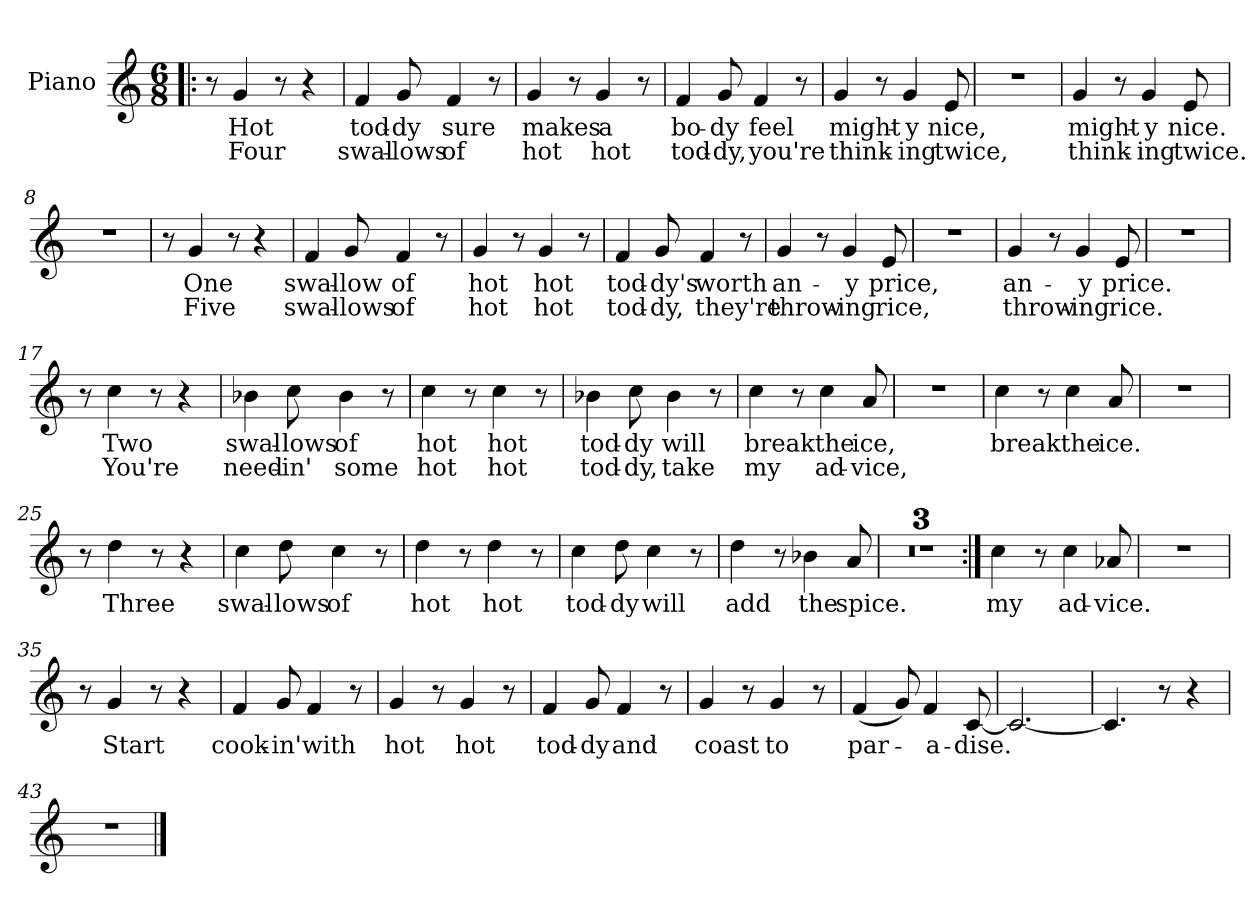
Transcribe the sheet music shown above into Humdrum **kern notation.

**kern	**text	**text
*part1	*part1	*part1
*staff1	*staff1	*staff1
*I"Piano	*	*
*I'Pno	*	*
*clefG2	*	*
*M6/8	*	*
=1!|:	=1!|:	=1!|:
8r	.	.
4g/	Hot	Four
8r	.	.
4r	.	.
=2	=2	=2
4f/	tod-	swal-
8g/	-dy	-lows
4f/	sure	of
8r	.	.
=3	=3	=3
4g/	makes	hot
8r	.	.
4g/	a	hot
8r	.	.
=4	=4	=4
4f/	bo-	tod-
8g/	-dy	-dy,
4f/	feel	you're
8r	.	.
=5	=5	=5
4g/	might-	think-
8r	.	.
4g/	-y	-ing
8e/	nice,	twice,
=6	=6	=6
2.r	.	.
!!LO:LB:g=z
=7	=7	=7
4g/	might-	think-
8r	.	.
4g/	-y	-ing
8e/	nice.	twice.
=8	=8	=8
2.r	.	.
=9	=9	=9
8r	.	.
4g/	One	Five
8r	.	.
4r	.	.
=10	=10	=10
4f/	swal-	swal-
8g/	-low	-lows
4f/	of	of
8r	.	.
=11	=11	=11
4g/	hot	hot
8r	.	.
4g/	hot	hot
8r	.	.
=12	=12	=12
4f/	tod-	tod-
8g/	-dy's	-dy,
4f/	worth	they're
8r	.	.
!!LO:LB:g=z
=13	=13	=13
4g/	an-	throw-
8r	.	.
4g/	-y	-ing
8e/	price,	rice,
=14	=14	=14
2.r	.	.
=15	=15	=15
4g/	an-	throw-
8r	.	.
4g/	-y	-ing
8e/	price.	rice.
=16	=16	=16
2.r	.	.
=17	=17	=17
8r	.	.
4cc\	Two	You're
8r	.	.
4r	.	.
=18	=18	=18
4b-X\	swal-	need-
8cc\	-lows	-in'
4b-\	of	some
8r	.	.
!!LO:LB:g=z
=19	=19	=19
4cc\	hot	hot
8r	.	.
4cc\	hot	hot
8r	.	.
=20	=20	=20
4b-X\	tod-	tod-
8cc\	-dy	-dy,
4b-\	will	take
8r	.	.
=21	=21	=21
4cc\	break	my
8r	.	.
4cc\	the	ad-
8a/	ice,	-vice,
=22	=22	=22
2.r	.	.
=23	=23	=23
4cc\	break	.
8r	.	.
4cc\	the	.
8a/	ice.	.
=24	=24	=24
2.r	.	.
=25	=25	=25
8r	.	.
4dd\	Three	.
8r	.	.
4r	.	.
!!LO:LB:g=z
=26	=26	=26
4cc\	swal-	.
8dd\	-lows	.
4cc\	of	.
8r	.	.
=27	=27	=27
4dd\	hot	.
8r	.	.
4dd\	hot	.
8r	.	.
=28	=28	=28
4cc\	tod-	.
8dd\	-dy	.
4cc\	will	.
8r	.	.
=29	=29	=29
4dd\	add	.
8r	.	.
4b-X\	the	.
8a/	spice.	.
=30	=30	=30
2.r	.	.
=31	=31	=31
2.r	.	.
=32	=32	=32
2.r	.	.
!!LO:LB:g=z
=33:|!	=33:|!	=33:|!
4cc\	my	.
8r	.	.
4cc\	ad-	.
8a-X/	-vice.	.
=34	=34	=34
2.r	.	.
=35	=35	=35
8r	.	.
4g/	Start	.
8r	.	.
4r	.	.
=36	=36	=36
4f/	cook-	.
8g/	-in'	.
4f/	with	.
8r	.	.
=37	=37	=37
4g/	hot	.
8r	.	.
4g/	hot	.
8r	.	.
!!LO:LB:g=z
=38	=38	=38
4f/	tod-	.
8g/	-dy	.
4f/	and	.
8r	.	.
=39	=39	=39
4g/	coast	.
8r	.	.
4g/	to	.
8r	.	.
=40	=40	=40
(4f/	par-	.
8g/)	.	.
4f/	a-	.
[8c/	-dise.	.
=41	=41	=41
2.c/_	.	.
=42	=42	=42
4.c/]	.	.
8r	.	.
4r	.	.
=43	=43	=43
2.r	.	.
==	==	==
*-	*-	*-
